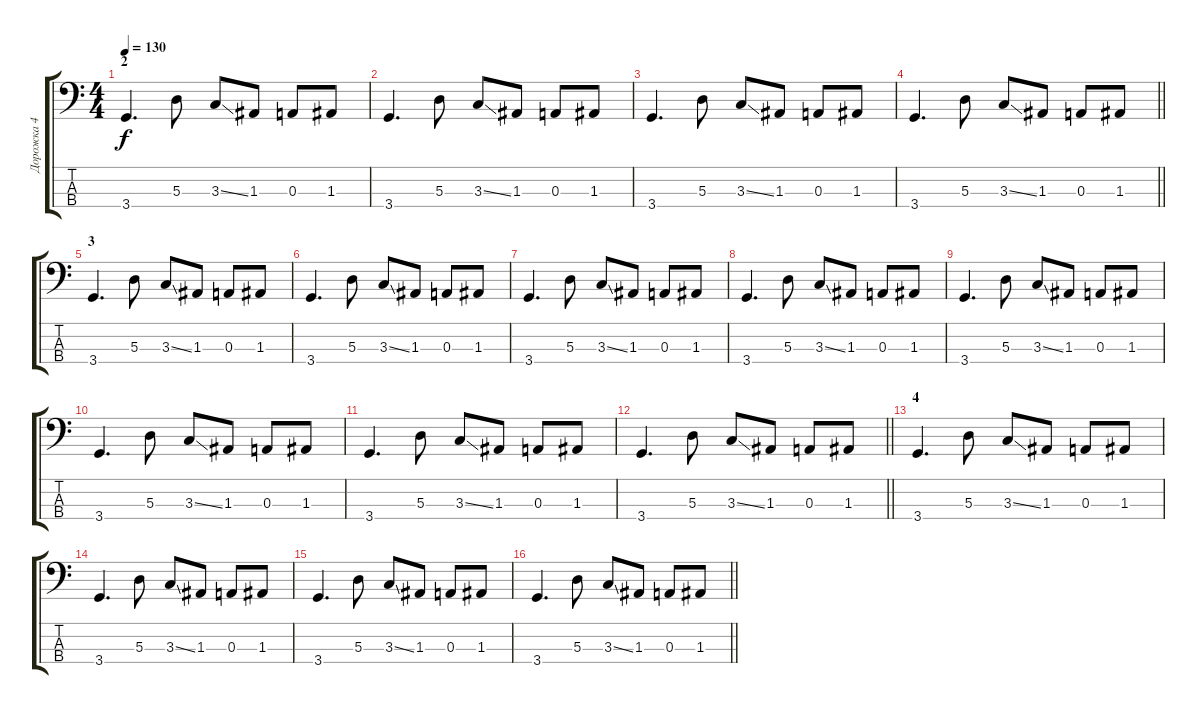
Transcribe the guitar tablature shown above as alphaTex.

\track ("Дорожка 4" "Дорожка 4") {instrument electricbasspick}
\staff {score tabs}
\tuning (G2 D2 A1 E1) {hide}
\ts (4 4)
\section ("" "2")
\tempo 130
\clef f4
\ks c
3.4.4{d dy f} 5.3.8 3.3{ss}.8 1.3.8 0.3.8 1.3.8 |
3.4.4{d} 5.3.8 3.3{ss}.8 1.3.8 0.3.8 1.3.8 |
3.4.4{d} 5.3.8 3.3{ss}.8 1.3.8 0.3.8 1.3.8 |
\barLineRight lightlight
3.4.4{d} 5.3.8 3.3{ss}.8 1.3.8 0.3.8 1.3.8 |
\section ("" "3")
3.4.4{d} 5.3.8 3.3{ss}.8 1.3.8 0.3.8 1.3.8 |
3.4.4{d} 5.3.8 3.3{ss}.8 1.3.8 0.3.8 1.3.8 |
3.4.4{d} 5.3.8 3.3{ss}.8 1.3.8 0.3.8 1.3.8 |
3.4.4{d} 5.3.8 3.3{ss}.8 1.3.8 0.3.8 1.3.8 |
3.4.4{d} 5.3.8 3.3{ss}.8 1.3.8 0.3.8 1.3.8 |
3.4.4{d} 5.3.8 3.3{ss}.8 1.3.8 0.3.8 1.3.8 |
3.4.4{d} 5.3.8 3.3{ss}.8 1.3.8 0.3.8 1.3.8 |
\barLineRight lightlight
3.4.4{d} 5.3.8 3.3{ss}.8 1.3.8 0.3.8 1.3.8 |
\section ("" "4")
3.4.4{d} 5.3.8 3.3{ss}.8 1.3.8 0.3.8 1.3.8 |
3.4.4{d} 5.3.8 3.3{ss}.8 1.3.8 0.3.8 1.3.8 |
3.4.4{d} 5.3.8 3.3{ss}.8 1.3.8 0.3.8 1.3.8 |
\barLineRight lightlight
3.4.4{d} 5.3.8 3.3{ss}.8 1.3.8 0.3.8 1.3.8
